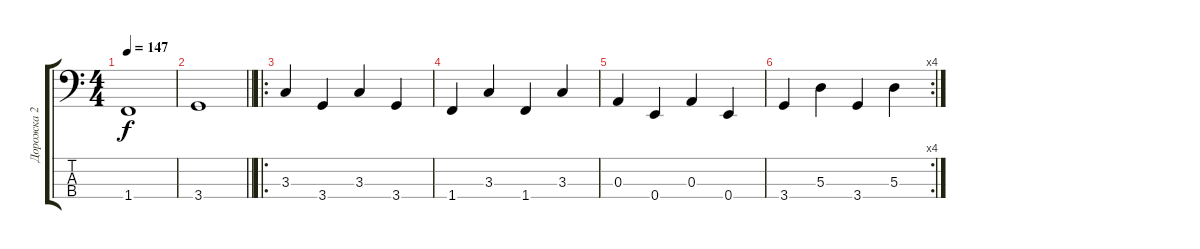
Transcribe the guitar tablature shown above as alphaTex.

\track ("Дорожка 2" "Дорожка 2") {instrument electricbassfinger}
\staff {score tabs}
\tuning (G2 D2 A1 E1) {hide}
\ts (4 4)
\tempo 147
\clef f4
\ks c
1.4.1{dy f} |
\barLineRight lightlight
3.4.1 |
\ro
3.3.4 3.4.4 3.3.4 3.4.4 |
1.4.4 3.3.4 1.4.4 3.3.4 |
0.3.4 0.4.4 0.3.4 0.4.4 |
\rc 4
3.4.4 5.3.4 3.4.4 5.3.4
